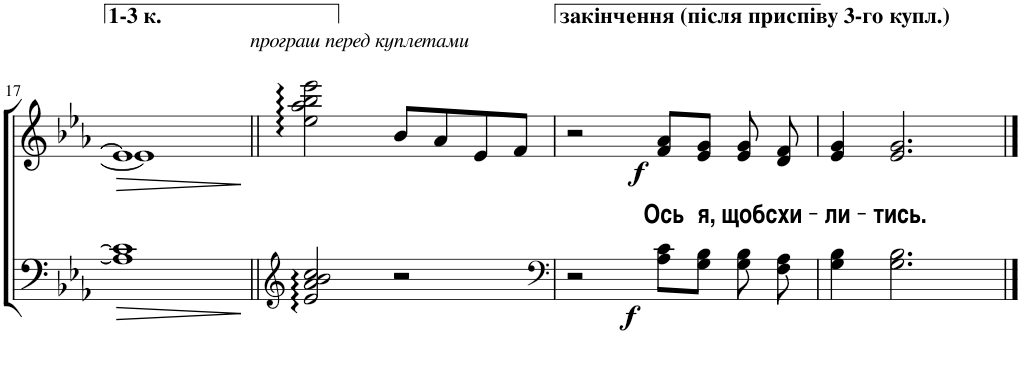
**kern	**dynam	**kern	**text	**text	**dynam
*part2	*part2	*part1	*part1	*part1	*part1
*staff2	*staff2	*staff1	*staff1	*staff1	*staff1
*I"Бас	*	*I"Сопрано	*	*	*
!!LO:PB:g=z
*clefF4	*	*clefG2	*	*	*
*k[b-e-a-]	*	*k[b-e-a-]	*	*	*
*M4/4	*	*M4/4	*	*	*
=17	=17	=17	=17	=17	=17
!	!LO:HP:b	!	!	!	!LO:HP:b
*	*	*^	*	*	*
1A-] 1c]	>	1e-]	1e-]	.	.	>
*	*	*v	*v	*	*	*
.	]	.	.	.	]
=18||	=18||	=18||	=18||	=18||	=18||
*clefG2	*	*	*	*	*
!	!	!LO:TX:a:i:t=програш перед куплетами	!	!	!
2e-/:: 2a-/:: 2b-/:: 2cc/::	.	2ee-\:: 2aa-\:: 2bb-\:: 2eee-\::	.	.	.
2r	.	8b-/L	.	.	.
.	.	8a-/	.	.	.
.	.	8e-/	.	.	.
.	.	8f/J	.	.	.
=19	=19	=19	=19	=19	=19
*clefF4	*	*	*	*	*
2r	.	2r	.	.	.
!	!LO:DY:b	!	!	!LO:LY:b	!LO:DY:b
8A-\ 8c\L	f	8f/ 8a-/L	.	Ось	f
!	!	!	!	!LO:LY:b	!
8G\ 8B-\J	.	8e-/ 8g/J	.	я,	.
!	!	!	!	!LO:LY:b	!
8G\ 8B-\	.	8e-/ 8g/	.	щоб	.
!	!	!	!	!LO:LY:b	!
8F\ 8A-\	.	8d/ 8f/	.	схи-	.
=20	=20	=20	=20	=20	=20
!	!	!	!	!LO:LY:b	!
4G\ 4B-\	.	4e-/ 4g/	.	-ли-	.
!	!	!	!	!LO:LY:b	!
2.G\ 2.B-\	.	2.e-/ 2.g/	.	-тись.	.
==	==	==	==	==	==
*-	*-	*-	*-	*-	*-
